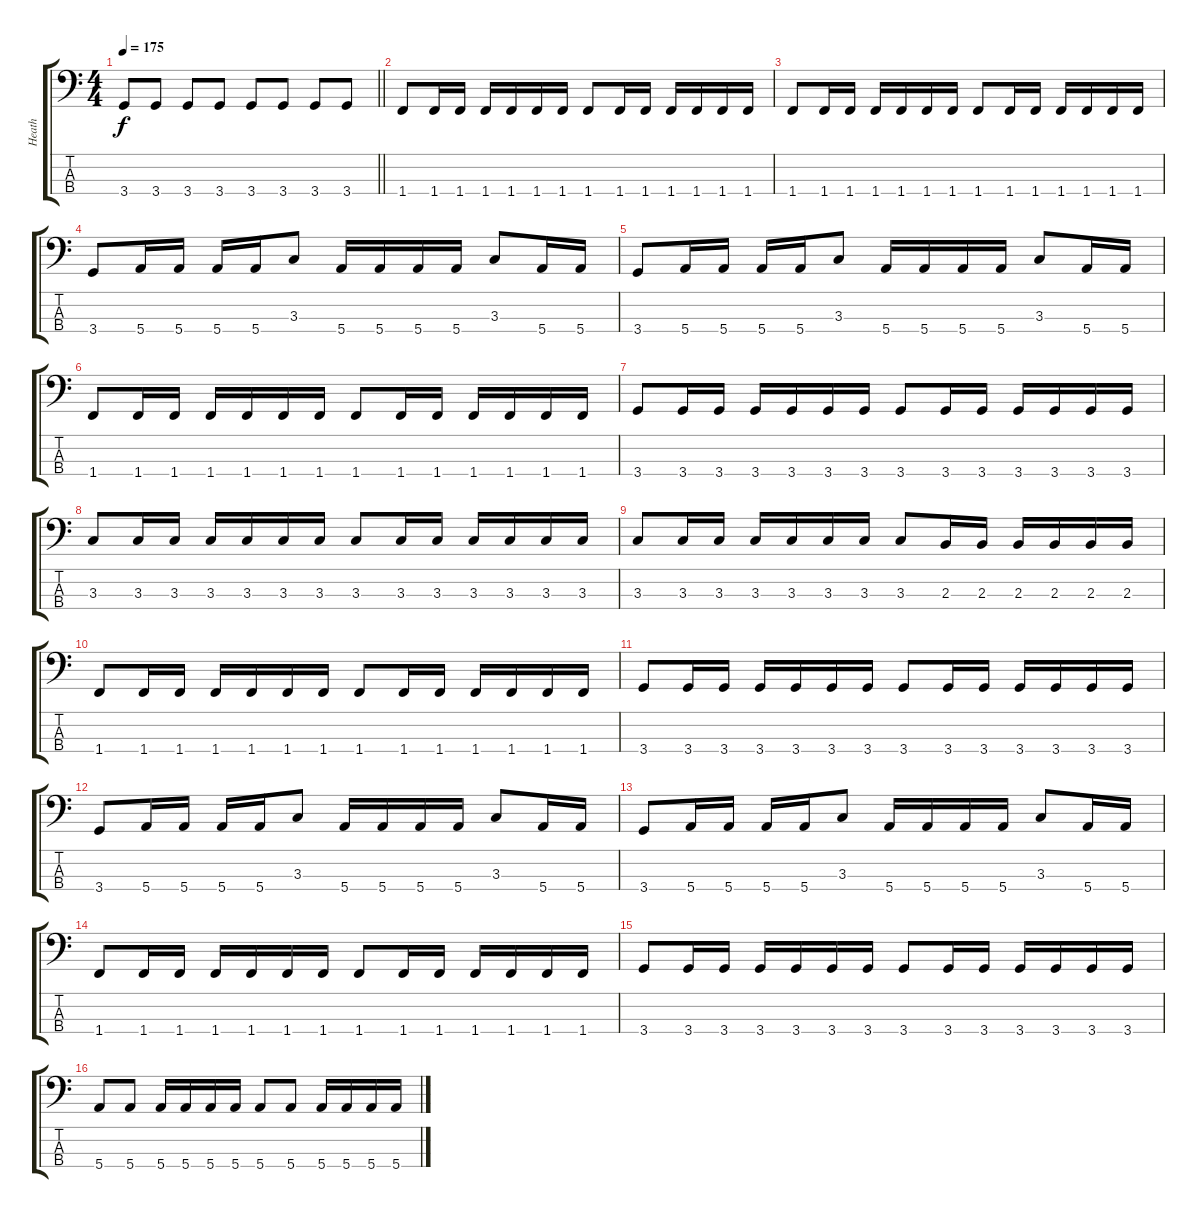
\track ("Heath" "Heath") {instrument electricbasspick}
\staff {score tabs}
\tuning (G2 D2 A1 E1) {hide}
\ts (4 4)
\tempo 175
\clef f4
\barLineRight lightlight
\ks c
3.4.8{dy f} 3.4.8 3.4.8 3.4.8 3.4.8 3.4.8 3.4.8 3.4.8 |
1.4.8 1.4.16 1.4.16 1.4.16 1.4.16 1.4.16 1.4.16 1.4.8 1.4.16 1.4.16 1.4.16 1.4.16 1.4.16 1.4.16 |
1.4.8 1.4.16 1.4.16 1.4.16 1.4.16 1.4.16 1.4.16 1.4.8 1.4.16 1.4.16 1.4.16 1.4.16 1.4.16 1.4.16 |
3.4.8 5.4.16 5.4.16 5.4.16 5.4.16 3.3.8 5.4.16 5.4.16 5.4.16 5.4.16 3.3.8 5.4.16 5.4.16 |
3.4.8 5.4.16 5.4.16 5.4.16 5.4.16 3.3.8 5.4.16 5.4.16 5.4.16 5.4.16 3.3.8 5.4.16 5.4.16 |
1.4.8 1.4.16 1.4.16 1.4.16 1.4.16 1.4.16 1.4.16 1.4.8 1.4.16 1.4.16 1.4.16 1.4.16 1.4.16 1.4.16 |
3.4.8 3.4.16 3.4.16 3.4.16 3.4.16 3.4.16 3.4.16 3.4.8 3.4.16 3.4.16 3.4.16 3.4.16 3.4.16 3.4.16 |
3.3.8 3.3.16 3.3.16 3.3.16 3.3.16 3.3.16 3.3.16 3.3.8 3.3.16 3.3.16 3.3.16 3.3.16 3.3.16 3.3.16 |
3.3.8 3.3.16 3.3.16 3.3.16 3.3.16 3.3.16 3.3.16 3.3.8 2.3.16 2.3.16 2.3.16 2.3.16 2.3.16 2.3.16 |
1.4.8 1.4.16 1.4.16 1.4.16 1.4.16 1.4.16 1.4.16 1.4.8 1.4.16 1.4.16 1.4.16 1.4.16 1.4.16 1.4.16 |
3.4.8 3.4.16 3.4.16 3.4.16 3.4.16 3.4.16 3.4.16 3.4.8 3.4.16 3.4.16 3.4.16 3.4.16 3.4.16 3.4.16 |
3.4.8 5.4.16 5.4.16 5.4.16 5.4.16 3.3.8 5.4.16 5.4.16 5.4.16 5.4.16 3.3.8 5.4.16 5.4.16 |
3.4.8 5.4.16 5.4.16 5.4.16 5.4.16 3.3.8 5.4.16 5.4.16 5.4.16 5.4.16 3.3.8 5.4.16 5.4.16 |
1.4.8 1.4.16 1.4.16 1.4.16 1.4.16 1.4.16 1.4.16 1.4.8 1.4.16 1.4.16 1.4.16 1.4.16 1.4.16 1.4.16 |
3.4.8 3.4.16 3.4.16 3.4.16 3.4.16 3.4.16 3.4.16 3.4.8 3.4.16 3.4.16 3.4.16 3.4.16 3.4.16 3.4.16 |
5.4.8 5.4.8 5.4.16 5.4.16 5.4.16 5.4.16 5.4.8 5.4.8 5.4.16 5.4.16 5.4.16 5.4.16
